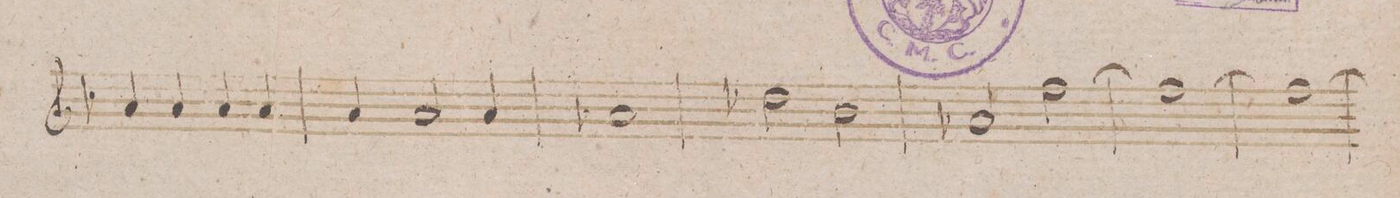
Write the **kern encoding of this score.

**kern	**dynam
*I"Oboe 2do	*
*clefG2	*
*k[b-]	*
*met(c)	*
*M4/4	*
4a/	.
4a/	.
4a/	.
4a/	.
=203	=203
4a/	.
2a/	.
4a/	.
=204	=204
1a-X	.
=205	=205
2dd-X\	.
2b-\	.
=206	=206
2a-X/	.
[>2ff\	.
=207	=207
1ff_>	.
=208	=208
1ff_>	.
=209	=209
*-	*-
